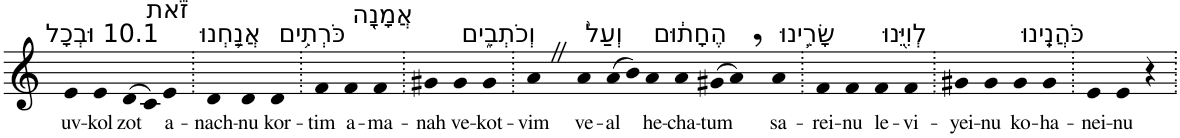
**kern	**text
*part1	*part1
*staff1	*staff1
*I"Piano	*
*I'Pno	*
*clefG2	*
*k[]	*
=1	=1
!LO:TX:a:t=10.1 וּבְכָל	!
!	!LO:LY:b
4e	uv-
!	!LO:LY:b
4e	-kol
!LO:TX:a:t=זֹ֕את	!
!	!LO:LY:b
(>8d	zot
8c)	.
!LO:TX:a:t=אֲנַ֛חְנוּ	!
!	!LO:LY:b
4e	a-
=2.	=2.
!	!LO:LY:b
4d	-nach-
!	!LO:LY:b
4d	-nu
!LO:TX:a:t=כֹּרְתִ֥ים	!
!	!LO:LY:b
4d	kor-
=3.	=3.
!	!LO:LY:b
4f	-tim
!LO:TX:a:t=אֲמָנָ֖ה	!
!	!LO:LY:b
4f	a-
!	!LO:LY:b
4f	-ma-
=4.	=4.
!	!LO:LY:b
4g#X	-nah
!LO:TX:a:t=וְכֹתְבִ֑ים	!
!	!LO:LY:b
4g#	ve-
!	!LO:LY:b
4g#	-kot-
=5.	=5.
!	!LO:LY:b
4aZ	-vim
!LO:TX:a:t=וְעַל֙	!
!	!LO:LY:b
4a	ve-
!	!LO:LY:b
(>8a	-al
8b)	.
!LO:TX:a:t=הֶחָת֔וּם	!
!	!LO:LY:b
4a	he-
!	!LO:LY:b
4a	-cha-
!	!LO:LY:b
(>8g#X	-tum
8a,)	.
!LO:TX:a:t=שָׂרֵ֥ינוּ	!
!	!LO:LY:b
4a	sa-
=6.	=6.
!	!LO:LY:b
4f	-rei-
!	!LO:LY:b
4f	-nu
!LO:TX:a:t=לְוִיֵּ֖נוּ	!
!	!LO:LY:b
4f	le-
!	!LO:LY:b
4f	-vi-
=7.	=7.
!	!LO:LY:b
4g#X	-yei-
!	!LO:LY:b
4g#	-nu
!LO:TX:a:t=כֹּהֲנֵֽינוּ	!
!	!LO:LY:b
4g#	ko-
!	!LO:LY:b
4g#	-ha-
=8.	=8.
!	!LO:LY:b
4e	-nei-
!	!LO:LY:b
4e	-nu
4r	.
=.	=.
*-	*-
